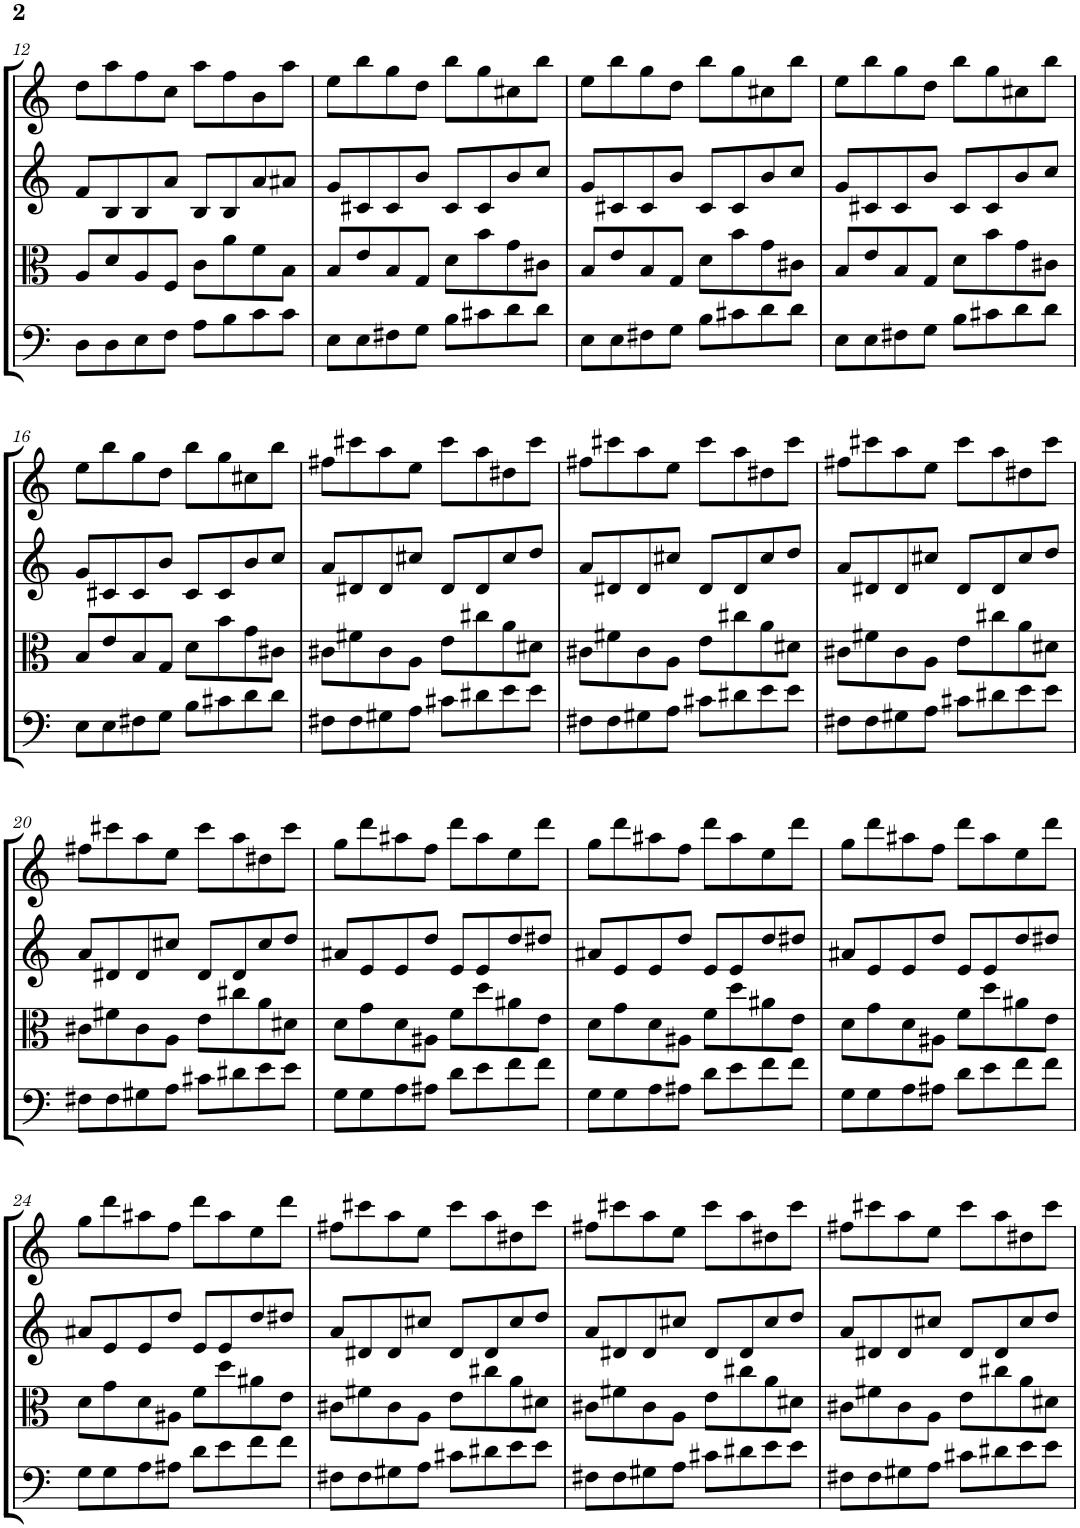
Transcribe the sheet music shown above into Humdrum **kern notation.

**kern	**kern	**kern	**kern
*part4	*part3	*part2	*part1
*staff4	*staff3	*staff2	*staff1
*I"Violoncello	*I"Viola	*I"Violin II	*I"Violin I
*I'Vc	*I'Vla	*I'Vln	*I'Vln
!!LO:PB:g=z
*clefF4	*clefC3	*clefG2	*clefG2
*k[]	*k[]	*k[]	*k[]
*M4/4	*M4/4	*M4/4	*M4/4
=12	=12	=12	=12
8D\L	8A/L	8f/L	8dd\L
8D\	8d/	8B/	8aa\
8E\	8A/	8B/	8ff\
8F\J	8F/J	8a/J	8cc\J
8A\L	8c\L	8B/L	8aa\L
8B\	8a\	8B/	8ff\
8c\	8f\	8a/	8b\
8c\J	8B\J	8a#X/J	8aa\J
=13	=13	=13	=13
8E\L	8B/L	8g/L	8ee\L
8E\	8e/	8c#X/	8bb\
8F#X\	8B/	8c#/	8gg\
8G\J	8G/J	8b/J	8dd\J
8B\L	8d\L	8c#/L	8bb\L
8c#X\	8b\	8c#/	8gg\
8d\	8g\	8b/	8cc#X\
8d\J	8c#X\J	8cc/J	8bb\J
=14	=14	=14	=14
8E\L	8B/L	8g/L	8ee\L
8E\	8e/	8c#X/	8bb\
8F#X\	8B/	8c#/	8gg\
8G\J	8G/J	8b/J	8dd\J
8B\L	8d\L	8c#/L	8bb\L
8c#X\	8b\	8c#/	8gg\
8d\	8g\	8b/	8cc#X\
8d\J	8c#X\J	8cc/J	8bb\J
=15	=15	=15	=15
8E\L	8B/L	8g/L	8ee\L
8E\	8e/	8c#X/	8bb\
8F#X\	8B/	8c#/	8gg\
8G\J	8G/J	8b/J	8dd\J
8B\L	8d\L	8c#/L	8bb\L
8c#X\	8b\	8c#/	8gg\
8d\	8g\	8b/	8cc#X\
8d\J	8c#X\J	8cc/J	8bb\J
!!LO:LB:g=z
=16	=16	=16	=16
8E\L	8B/L	8g/L	8ee\L
8E\	8e/	8c#X/	8bb\
8F#X\	8B/	8c#/	8gg\
8G\J	8G/J	8b/J	8dd\J
8B\L	8d\L	8c#/L	8bb\L
8c#X\	8b\	8c#/	8gg\
8d\	8g\	8b/	8cc#X\
8d\J	8c#X\J	8cc/J	8bb\J
=17	=17	=17	=17
8F#X\L	8c#X\L	8a/L	8ff#X\L
8F#\	8f#X\	8d#X/	8ccc#X\
8G#X\	8c#\	8d#/	8aa\
8A\J	8A\J	8cc#X/J	8ee\J
8c#X\L	8e\L	8d#/L	8ccc#\L
8d#X\	8cc#X\	8d#/	8aa\
8e\	8a\	8cc#/	8dd#X\
8e\J	8d#X\J	8dd/J	8ccc#\J
=18	=18	=18	=18
8F#X\L	8c#X\L	8a/L	8ff#X\L
8F#\	8f#X\	8d#X/	8ccc#X\
8G#X\	8c#\	8d#/	8aa\
8A\J	8A\J	8cc#X/J	8ee\J
8c#X\L	8e\L	8d#/L	8ccc#\L
8d#X\	8cc#X\	8d#/	8aa\
8e\	8a\	8cc#/	8dd#X\
8e\J	8d#X\J	8dd/J	8ccc#\J
=19	=19	=19	=19
8F#X\L	8c#X\L	8a/L	8ff#X\L
8F#\	8f#X\	8d#X/	8ccc#X\
8G#X\	8c#\	8d#/	8aa\
8A\J	8A\J	8cc#X/J	8ee\J
8c#X\L	8e\L	8d#/L	8ccc#\L
8d#X\	8cc#X\	8d#/	8aa\
8e\	8a\	8cc#/	8dd#X\
8e\J	8d#X\J	8dd/J	8ccc#\J
!!LO:LB:g=z
=20	=20	=20	=20
8F#X\L	8c#X\L	8a/L	8ff#X\L
8F#\	8f#X\	8d#X/	8ccc#X\
8G#X\	8c#\	8d#/	8aa\
8A\J	8A\J	8cc#X/J	8ee\J
8c#X\L	8e\L	8d#/L	8ccc#\L
8d#X\	8cc#X\	8d#/	8aa\
8e\	8a\	8cc#/	8dd#X\
8e\J	8d#X\J	8dd/J	8ccc#\J
=21	=21	=21	=21
8G\L	8d\L	8a#X/L	8gg\L
8G\	8g\	8e/	8ddd\
8A\	8d\	8e/	8aa#X\
8A#X\J	8A#X\J	8dd/J	8ff\J
8d\L	8f\L	8e/L	8ddd\L
8e\	8dd\	8e/	8aa#\
8f\	8a#X\	8dd/	8ee\
8f\J	8e\J	8dd#X/J	8ddd\J
=22	=22	=22	=22
8G\L	8d\L	8a#X/L	8gg\L
8G\	8g\	8e/	8ddd\
8A\	8d\	8e/	8aa#X\
8A#X\J	8A#X\J	8dd/J	8ff\J
8d\L	8f\L	8e/L	8ddd\L
8e\	8dd\	8e/	8aa#\
8f\	8a#X\	8dd/	8ee\
8f\J	8e\J	8dd#X/J	8ddd\J
=23	=23	=23	=23
8G\L	8d\L	8a#X/L	8gg\L
8G\	8g\	8e/	8ddd\
8A\	8d\	8e/	8aa#X\
8A#X\J	8A#X\J	8dd/J	8ff\J
8d\L	8f\L	8e/L	8ddd\L
8e\	8dd\	8e/	8aa#\
8f\	8a#X\	8dd/	8ee\
8f\J	8e\J	8dd#X/J	8ddd\J
!!LO:LB:g=z
=24	=24	=24	=24
8G\L	8d\L	8a#X/L	8gg\L
8G\	8g\	8e/	8ddd\
8A\	8d\	8e/	8aa#X\
8A#X\J	8A#X\J	8dd/J	8ff\J
8d\L	8f\L	8e/L	8ddd\L
8e\	8dd\	8e/	8aa#\
8f\	8a#X\	8dd/	8ee\
8f\J	8e\J	8dd#X/J	8ddd\J
=25	=25	=25	=25
8F#X\L	8c#X\L	8a/L	8ff#X\L
8F#\	8f#X\	8d#X/	8ccc#X\
8G#X\	8c#\	8d#/	8aa\
8A\J	8A\J	8cc#X/J	8ee\J
8c#X\L	8e\L	8d#/L	8ccc#\L
8d#X\	8cc#X\	8d#/	8aa\
8e\	8a\	8cc#/	8dd#X\
8e\J	8d#X\J	8dd/J	8ccc#\J
=26	=26	=26	=26
8F#X\L	8c#X\L	8a/L	8ff#X\L
8F#\	8f#X\	8d#X/	8ccc#X\
8G#X\	8c#\	8d#/	8aa\
8A\J	8A\J	8cc#X/J	8ee\J
8c#X\L	8e\L	8d#/L	8ccc#\L
8d#X\	8cc#X\	8d#/	8aa\
8e\	8a\	8cc#/	8dd#X\
8e\J	8d#X\J	8dd/J	8ccc#\J
=27	=27	=27	=27
8F#X\L	8c#X\L	8a/L	8ff#X\L
8F#\	8f#X\	8d#X/	8ccc#X\
8G#X\	8c#\	8d#/	8aa\
8A\J	8A\J	8cc#X/J	8ee\J
8c#X\L	8e\L	8d#/L	8ccc#\L
8d#X\	8cc#X\	8d#/	8aa\
8e\	8a\	8cc#/	8dd#X\
8e\J	8d#X\J	8dd/J	8ccc#\J
=	=	=	=
*-	*-	*-	*-
